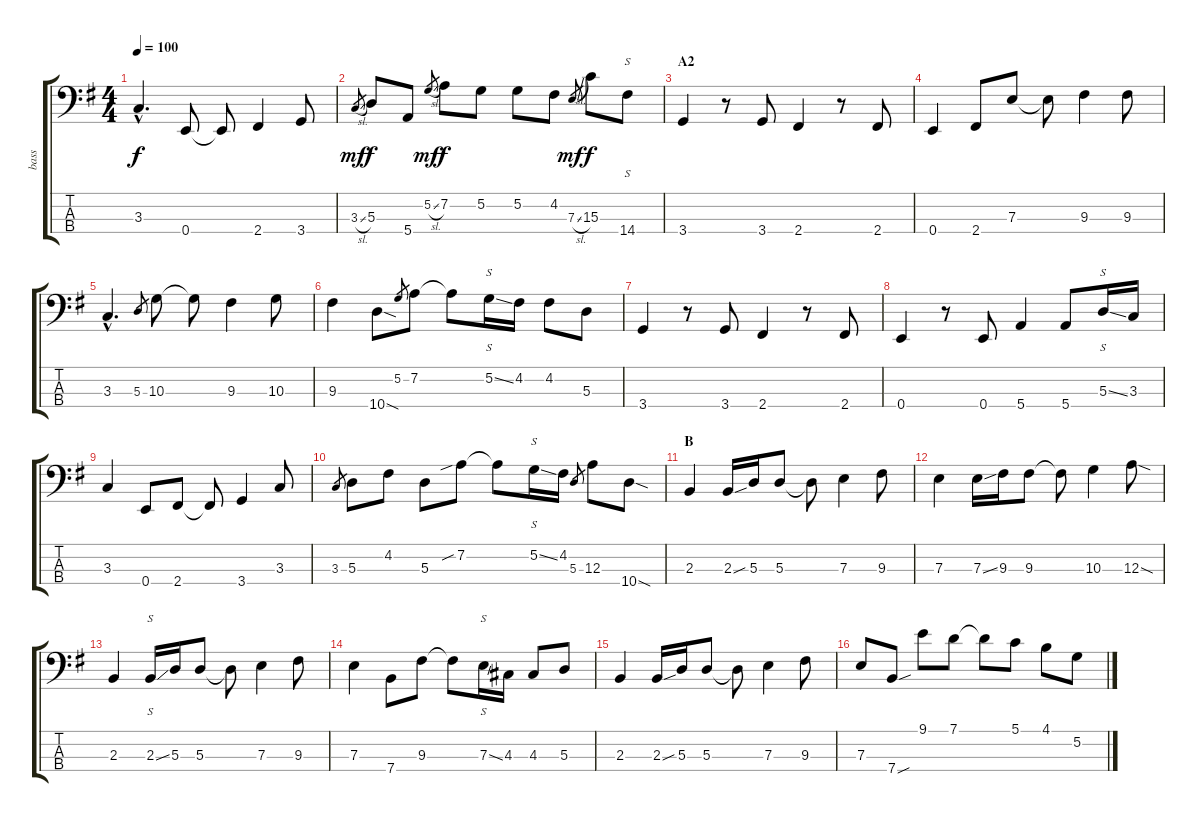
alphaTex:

\track ("bass" "bass") {instrument electricbasspick}
\staff {score tabs}
\tuning (G2 D2 A1 E1) {hide}
\ts (4 4)
\tempo 100
\clef f4
\ks g
3.3{hac}.4{d dy f} 0.4.8 0.4{t}.8 2.4.4 3.4.8 |
3.3{sl}.8{gr dy mf} 5.3.8{dy f} 5.4.8 5.2{sl}.8{gr dy mf} 7.2.8{dy f} 5.2.8 5.2.8 4.2.8 7.3{sl}.8{gr dy mf} 15.3.8{dy f} 14.4.8{s} |
\section ("" "A2")
3.4.4 r.8 3.4.8 2.4.4 r.8 2.4.8 |
0.4.4 2.4.8 7.3.8 7.3{t}.8 9.3.4 9.3.8 |
3.3{hac}.4{d} 5.3.8{gr} 10.3.8 10.3{t}.8 9.3.4 10.3.8 |
9.3.4 10.4{sod}.8 5.2.8{gr} 7.2.8 7.2{t}.8 5.2{ss}.16{s} 4.2.16 4.2.8 5.3.8 |
3.4.4 r.8 3.4.8 2.4.4 r.8 2.4.8 |
0.4.4 r.8 0.4.8 5.4.4 5.4.8 5.3{ss}.16{s} 3.3.16 |
3.3.4 0.4.8 2.4.8 2.4{t}.8 3.4.4 3.3.8 |
3.3.8{gr} 5.3.8 4.2.8 5.3.8 7.2{sib}.8 7.2{t}.8 5.2{ss}.16{s} 4.2.16 5.3.8{gr} 12.3.8 10.4{sod}.8 |
\section ("" "B")
2.3.4 2.3{sou}.16 5.3.16 5.3.8 5.3{t}.8 7.3.4 9.3.8 |
7.3.4 7.3{ss}.16 9.3.16 9.3.8 9.3{t}.8 10.3.4 12.3{sod}.8 |
2.3.4 2.3{ss}.16{s} 5.3.16 5.3.8 5.3{t}.8 7.3.4 9.3.8 |
7.3.4 7.4.8 9.3.8 9.3{t}.8 7.3{ss}.16{s} 4.3.16 4.3.8 5.3.8 |
2.3.4 2.3{sou}.16 5.3.16 5.3.8 5.3{t}.8 7.3.4 9.3.8 |
7.3.8 7.4{sou}.8 9.1.8 7.1.8 7.1{t}.8 5.1.8 4.1.8 5.2.8
